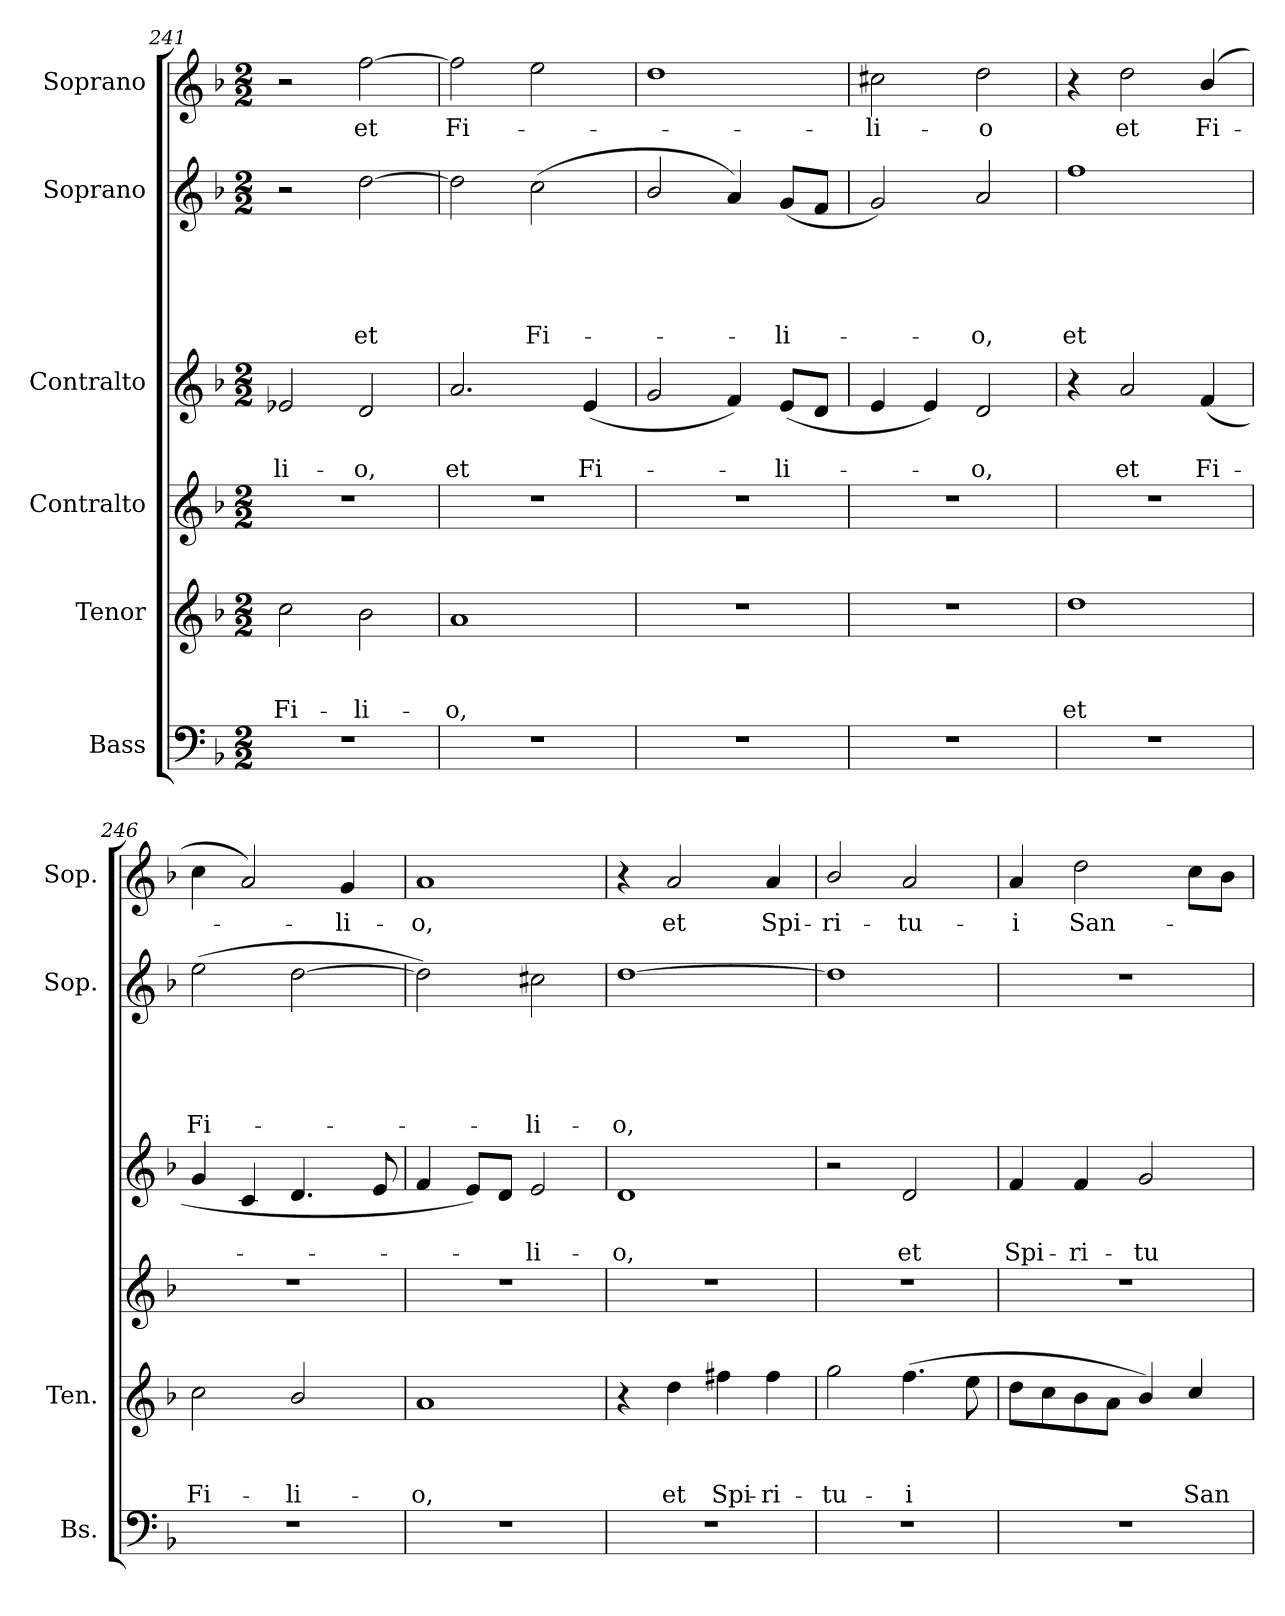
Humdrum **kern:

**kern	**kern	**text	**text	**text	**kern	**kern	**text	**text	**kern	**text	**text	**text	**text	**text	**kern	**text
*part6	*part5	*part5	*part5	*part5	*part4	*part3	*part3	*part3	*part2	*part2	*part2	*part2	*part2	*part2	*part1	*part1
*staff6	*staff5	*staff5	*staff5	*staff5	*staff4	*staff3	*staff3	*staff3	*staff2	*staff2	*staff2	*staff2	*staff2	*staff2	*staff1	*staff1
*I"Bass	*I"Tenor	*	*	*	*I"Contralto	*I"Contralto	*	*	*I"Soprano	*	*	*	*	*	*I"Soprano	*
*I'Bs.	*I'Ten.	*	*	*	*	*	*	*	*I'Sop.	*	*	*	*	*	*I'Sop.	*
*clefF4	*clefG2	*	*	*	*clefG2	*clefG2	*	*	*clefG2	*	*	*	*	*	*clefG2	*
*	*ITrd7c12	*	*	*	*	*	*	*	*	*	*	*	*	*	*	*
*k[b-]	*k[b-]	*	*	*	*k[b-]	*k[b-]	*	*	*k[b-]	*	*	*	*	*	*k[b-]	*
*F:	*F:	*	*	*	*F:	*F:	*	*	*F:	*	*	*	*	*	*F:	*
*M2/2	*M2/2	*	*	*	*M2/2	*M2/2	*	*	*M2/2	*	*	*	*	*	*M2/2	*
=241	=241	=241	=241	=241	=241	=241	=241	=241	=241	=241	=241	=241	=241	=241	=241	=241
!	!	!	!	!LO:LY:b	!	!	!	!LO:LY:b	!	!	!	!	!	!	!	!
1r	2c\	.	.	Fi-	1r	2e-X/	.	-li-	2r	.	.	.	.	.	2r	.
!	!	!	!	!LO:LY:b	!	!	!	!LO:LY:b	!	!	!	!	!	!LO:LY:b	!	!LO:LY:b
.	2B-\	.	.	-li-	.	2d/	.	-o,	[>2dd\	.	.	.	.	et	[>2ff\	et
=242	=242	=242	=242	=242	=242	=242	=242	=242	=242	=242	=242	=242	=242	=242	=242	=242
!	!	!	!	!LO:LY:b	!	!	!	!LO:LY:b	!	!	!	!	!	!	!	!LO:LY:b
1r	1A	.	.	-o,	1r	2.a/	.	et	2dd\]	.	.	.	.	.	2ff\]	Fi-
!	!	!	!	!	!	!	!	!	!	!	!	!	!	!LO:LY:b	!	!
.	.	.	.	.	.	.	.	.	(<2cc\	.	.	.	.	Fi-	2ee\	.
!	!	!	!	!	!	!	!	!LO:LY:b	!	!	!	!	!	!	!	!
.	.	.	.	.	.	(<4e/	.	Fi-	.	.	.	.	.	.	.	.
=243	=243	=243	=243	=243	=243	=243	=243	=243	=243	=243	=243	=243	=243	=243	=243	=243
1r	1r	.	.	.	1r	2g/	.	.	2b-/	.	.	.	.	.	1dd	.
.	.	.	.	.	.	4f/)	.	.	4a/)	.	.	.	.	.	.	.
!	!	!	!	!	!	!	!	!LO:LY:b	!	!	!	!	!	!LO:LY:b	!	!
.	.	.	.	.	.	(<8e/L	.	-li-	(<8g/L	.	.	.	.	-li-	.	.
.	.	.	.	.	.	8d/J	.	.	8f/J	.	.	.	.	.	.	.
=244	=244	=244	=244	=244	=244	=244	=244	=244	=244	=244	=244	=244	=244	=244	=244	=244
!	!	!	!	!	!	!	!	!	!	!	!	!	!	!	!	!LO:LY:b
1r	1r	.	.	.	1r	4e/	.	.	2g/)	.	.	.	.	.	2cc#X\	-li-
.	.	.	.	.	.	4e/)	.	.	.	.	.	.	.	.	.	.
!	!	!	!	!	!	!	!	!LO:LY:b	!	!	!	!	!	!LO:LY:b	!	!LO:LY:b
.	.	.	.	.	.	2d/	.	-o,	2a/	.	.	.	.	-o,	2dd\	-o
=245	=245	=245	=245	=245	=245	=245	=245	=245	=245	=245	=245	=245	=245	=245	=245	=245
!	!	!	!	!LO:LY:b	!	!	!	!	!	!	!	!	!	!LO:LY:b	!	!
1r	1d	.	.	et	1r	4r	.	.	1ff	.	.	.	.	et	4r	.
!	!	!	!	!	!	!	!	!LO:LY:b	!	!	!	!	!	!	!	!LO:LY:b
.	.	.	.	.	.	2a/	.	et	.	.	.	.	.	.	2dd\	et
!	!	!	!	!	!	!	!	!LO:LY:b	!	!	!	!	!	!	!	!LO:LY:b
.	.	.	.	.	.	(<4f/	.	Fi-	.	.	.	.	.	.	(>4b-/	Fi-
=246	=246	=246	=246	=246	=246	=246	=246	=246	=246	=246	=246	=246	=246	=246	=246	=246
!	!	!	!	!LO:LY:b	!	!	!	!	!	!	!	!	!	!LO:LY:b	!	!
1r	2c\	.	.	Fi-	1r	4g/	.	.	(>2ee\	.	.	.	.	Fi-	4cc\	.
.	.	.	.	.	.	4c/	.	.	.	.	.	.	.	.	2a/)	.
!	!	!	!	!LO:LY:b	!	!	!	!	!	!	!	!	!	!	!	!
.	2B-/	.	.	-li-	.	4.d/	.	.	[>2dd\	.	.	.	.	.	.	.
!	!	!	!	!	!	!	!	!	!	!	!	!	!	!	!	!LO:LY:b
.	.	.	.	.	.	.	.	.	.	.	.	.	.	.	4g/	-li-
.	.	.	.	.	.	8e/	.	.	.	.	.	.	.	.	.	.
=247	=247	=247	=247	=247	=247	=247	=247	=247	=247	=247	=247	=247	=247	=247	=247	=247
!	!	!	!	!LO:LY:b	!	!	!	!	!	!	!	!	!	!	!	!LO:LY:b
1r	1A	.	.	-o,	1r	4f/	.	.	2dd\])	.	.	.	.	.	1a	-o,
.	.	.	.	.	.	8e/L)	.	.	.	.	.	.	.	.	.	.
.	.	.	.	.	.	8d/J	.	.	.	.	.	.	.	.	.	.
!	!	!	!	!	!	!	!	!LO:LY:b	!	!	!	!	!	!LO:LY:b	!	!
.	.	.	.	.	.	2e/	.	-li-	2cc#X\	.	.	.	.	-li-	.	.
!!LO:PB:g=z
=248	=248	=248	=248	=248	=248	=248	=248	=248	=248	=248	=248	=248	=248	=248	=248	=248
!	!	!	!	!	!	!	!	!LO:LY:b	!	!	!	!	!	!LO:LY:b	!	!
1r	4r	.	.	.	1r	1d	.	-o,	[>1dd	.	.	.	.	-o,	4r	.
!	!	!	!	!LO:LY:b	!	!	!	!	!	!	!	!	!	!	!	!LO:LY:b
.	4d\	.	.	et	.	.	.	.	.	.	.	.	.	.	2a/	et
!	!	!	!	!LO:LY:b	!	!	!	!	!	!	!	!	!	!	!	!
.	4f#X\	.	.	Spi-	.	.	.	.	.	.	.	.	.	.	.	.
!	!	!	!	!LO:LY:b	!	!	!	!	!	!	!	!	!	!	!	!LO:LY:b
.	4f#\	.	.	-ri-	.	.	.	.	.	.	.	.	.	.	4a/	Spi-
=249	=249	=249	=249	=249	=249	=249	=249	=249	=249	=249	=249	=249	=249	=249	=249	=249
!	!	!	!	!LO:LY:b	!	!	!	!	!	!	!	!	!	!	!	!LO:LY:b
1r	2g\	.	.	-tu-	1r	2r	.	.	1dd]	.	.	.	.	.	2b-/	-ri-
!	!	!	!	!LO:LY:b	!	!	!	!LO:LY:b	!	!	!	!	!	!	!	!LO:LY:b
.	(>4.f\	.	.	-i	.	2d/	.	et	.	.	.	.	.	.	2a/	-tu-
.	8e\	.	.	.	.	.	.	.	.	.	.	.	.	.	.	.
=250	=250	=250	=250	=250	=250	=250	=250	=250	=250	=250	=250	=250	=250	=250	=250	=250
!	!	!	!	!	!	!	!	!LO:LY:b	!	!	!	!	!	!	!	!LO:LY:b
1r	8d\L	.	.	.	1r	4f/	.	Spi-	1r	.	.	.	.	.	4a/	-i
.	8c\	.	.	.	.	.	.	.	.	.	.	.	.	.	.	.
!	!	!	!	!	!	!	!	!LO:LY:b	!	!	!	!	!	!	!	!LO:LY:b
.	8B-\	.	.	.	.	4f/	.	-ri-	.	.	.	.	.	.	2dd\	San-
.	8A\J	.	.	.	.	.	.	.	.	.	.	.	.	.	.	.
!	!	!	!	!	!	!	!	!LO:LY:b	!	!	!	!	!	!	!	!
.	4B-/)	.	.	.	.	2g/	.	-tu-	.	.	.	.	.	.	.	.
!	!	!	!	!LO:LY:b	!	!	!	!	!	!	!	!	!	!	!	!
.	4c/	.	.	San-	.	.	.	.	.	.	.	.	.	.	8cc\L	.
.	.	.	.	.	.	.	.	.	.	.	.	.	.	.	8b-\J	.
=	=	=	=	=	=	=	=	=	=	=	=	=	=	=	=	=
*-	*-	*-	*-	*-	*-	*-	*-	*-	*-	*-	*-	*-	*-	*-	*-	*-
